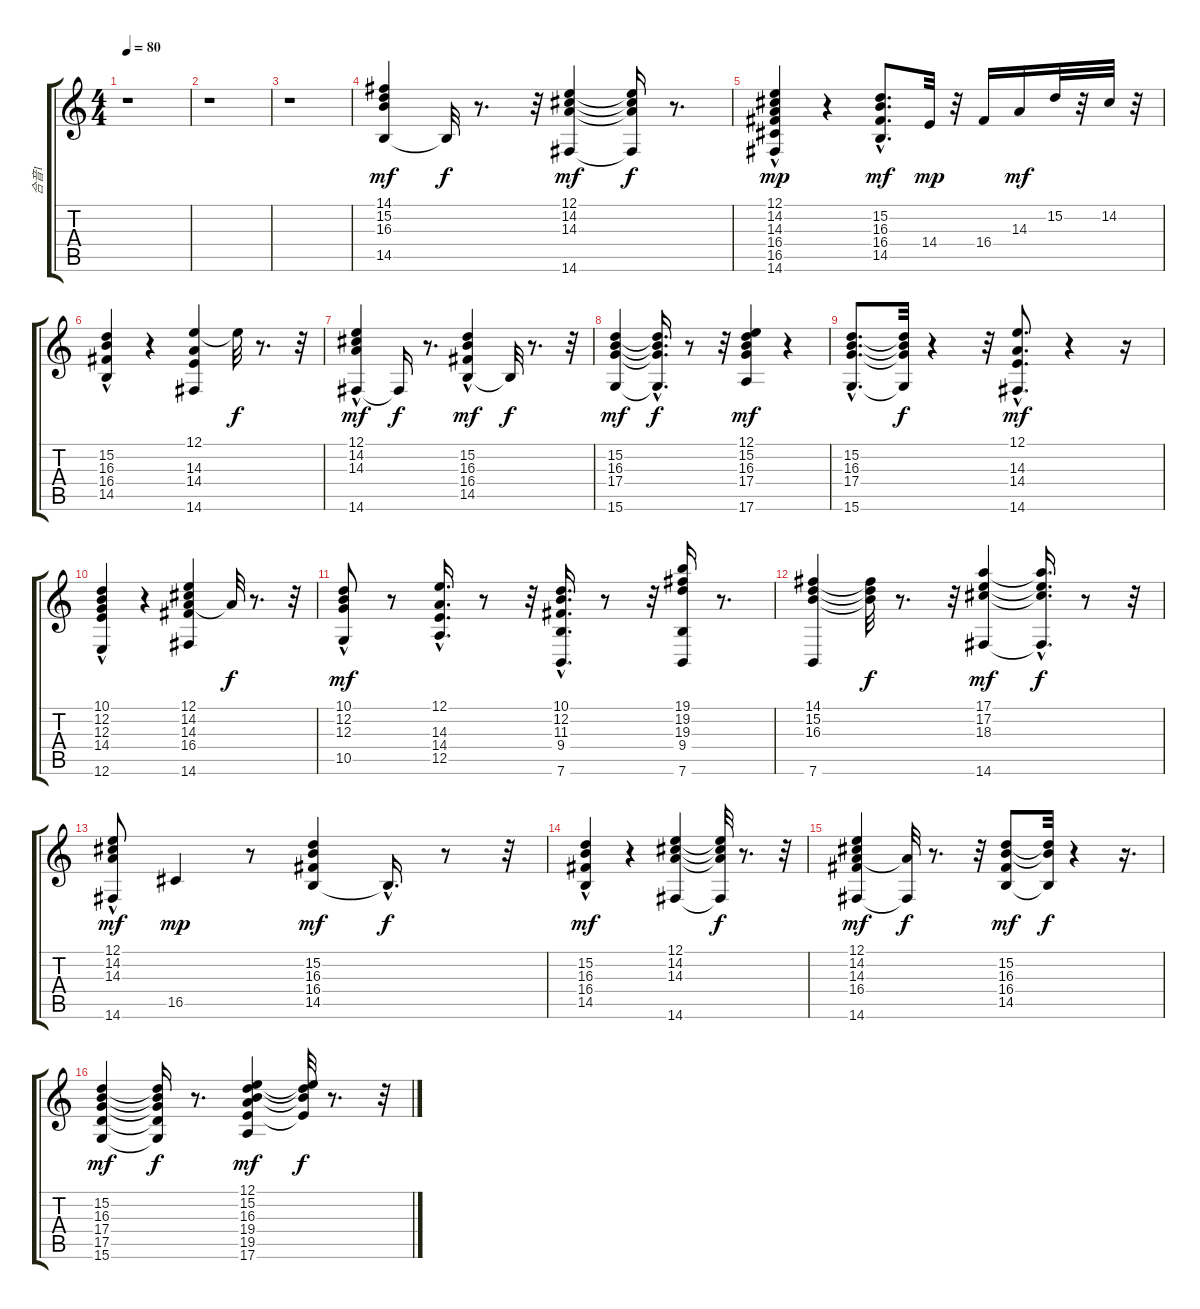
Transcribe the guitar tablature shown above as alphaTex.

\track ("合音1" "合音1") {instrument electricpiano2}
\staff {score tabs}
\tuning (E4 B3 G3 D3 A2 E2) {hide}
\ts (4 4)
\tempo 80
\clef g2
\ks c
r.1{dy mf instrument electricpiano2} |
r.1 |
r.1 |
(14.1 15.2 16.3 14.5).4 14.5{t}.32{dy f} r.8{d} r.32 (12.1 14.2 14.3 14.6).4{dy mf} (12.1{t} 14.2{t} 14.3{t} 14.6{t}).16{dy f} r.8{d} |
(12.1{hac} 14.2{hac} 14.3{hac} 16.4{hac} 16.5{hac} 14.6).4{dy mp} r.4 (15.2 16.3 16.4 14.5{hac}).8{d dy mf} 14.4.32{dy mp} r.32 16.4.16 14.3.16{dy mf} 15.2.32 r.32 14.2.32 r.32 |
(15.2 16.3 16.4 14.5{hac}).4 r.4 (12.1 14.3 14.4 14.6).4 12.1{t}.32{dy f} r.8{d} r.32 |
(12.1{hac} 14.2 14.3 14.6).4{dy mf} 14.6{t}.16{dy f} r.8{d} (15.2{hac} 16.3{hac} 16.4{hac} 14.5).4{dy mf} 14.5{t}.32{dy f} r.8{d} r.32 |
(15.2 16.3 17.4 15.6).4{dy mf} (15.2{t} 16.3{t} 17.4{t} 15.6{hac t}).16{d dy f} r.8 r.32 (12.1 15.2 16.3 17.4 17.6).4{dy mf} r.4 |
(15.2{hac} 16.3{hac} 17.4{hac} 15.6{hac}).8{d} (15.2{t} 16.3{t} 17.4{t} 15.6{t}).32{dy f} r.4 r.32 (12.1{hac} 14.3 14.4 14.6{hac}).8{d dy mf} r.4 r.16 |
(10.1 12.2 12.3 14.4 12.6{hac}).4 r.4 (12.1 14.2 14.3 16.4 14.6).4 14.3{t}.32{dy f} r.8{d} r.32 |
(10.1{hac} 12.2{hac} 12.3{hac} 10.5).8{dy mf} r.8 (12.1{hac} 14.3{hac} 14.4{hac} 12.5{hac}).16{d} r.8 r.32 (10.1{hac} 12.2{hac} 11.3{hac} 9.4{hac} 7.6{hac}).16{d} r.8 r.32 (19.1 19.2 19.3 9.4 7.6).16 r.8{d} |
(14.1 15.2 16.3 7.6).4 (14.1{t} 15.2{t} 16.3{t}).32{dy f} r.8{d} r.32 (17.1 17.2 18.3 14.6).4{dy mf} (17.1{t} 17.2{t} 18.3{hac t} 14.6{t}).16{d dy f} r.8 r.32 |
(12.1 14.2 14.3 14.6{hac}).8{dy mf} 16.5.4{dy mp} r.8 (15.2 16.3 16.4 14.5).4{dy mf} 14.5{hac t}.16{d dy f} r.8 r.32 |
(15.2{hac} 16.3{hac} 16.4{hac} 14.5).4{dy mf} r.4 (12.1 14.2 14.3 14.6).4 (12.1{t} 14.2{t} 14.3{t} 14.6{t}).32{dy f} r.8{d} r.32 |
(12.1 14.2 14.3 16.4 14.6).4{dy mf} (14.3{t} 14.6{t}).32{dy f} r.8{d} r.32 (15.2 16.3 16.4 14.5).8{dy mf} (15.2{t} 16.3{t} 14.5{t}).32{dy f} r.4 r.16{d} |
(15.2 16.3 17.4 17.5 15.6).4{dy mf} (15.2{t} 16.3{t} 17.4{t} 17.5{t} 15.6{t}).16{dy f} r.8{d} (12.1 15.2 16.3 19.4 19.5 17.6).4{dy mf} (12.1{t} 15.2{t} 16.3{t} 19.5{t}).32{dy f} r.8{d} r.32
